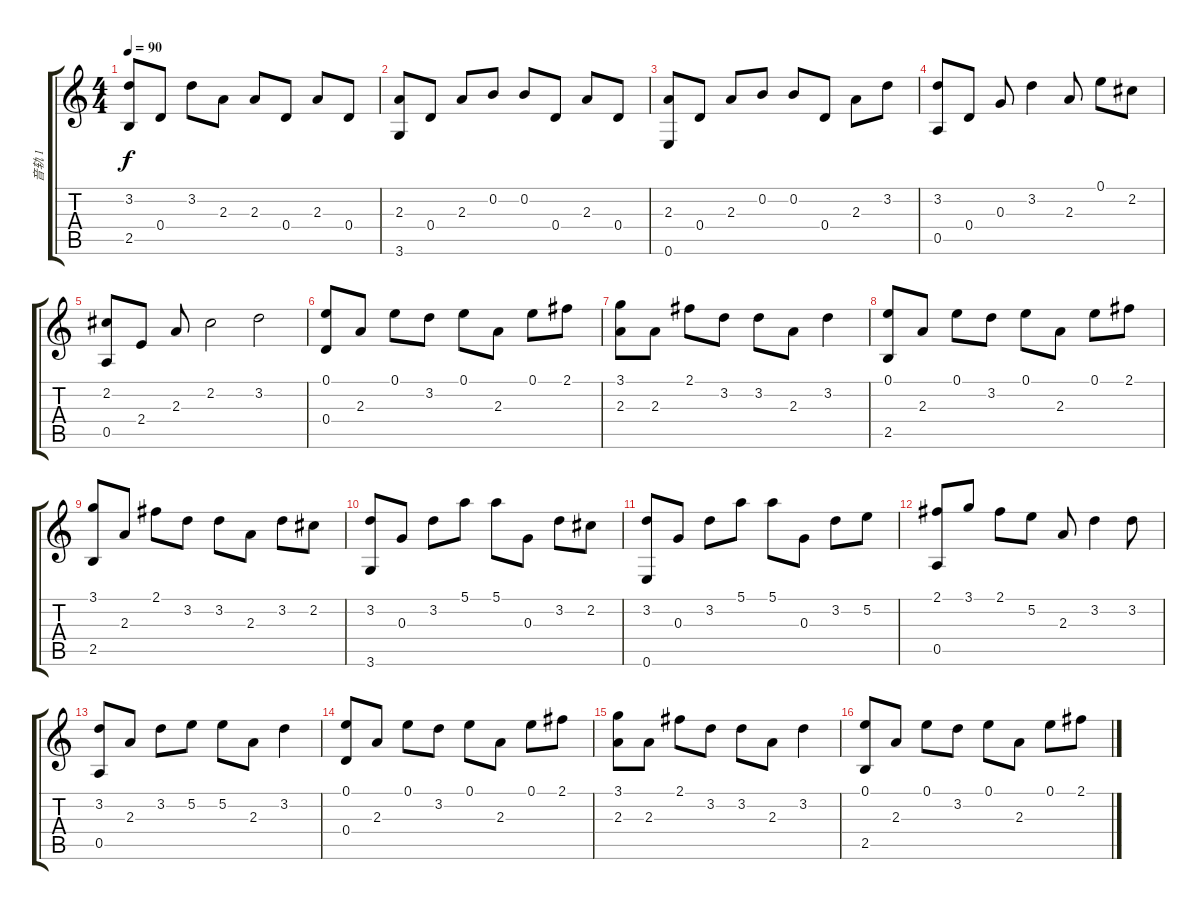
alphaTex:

\track ("音轨 1" "音轨 1") {instrument acousticguitarsteel}
\staff {score tabs}
\tuning (E4 B3 G3 D3 A2 E2) {hide}
\ts (4 4)
\tempo 90
\clef g2
\ks c
(3.2 2.5).8{dy f} 0.4.8 3.2.8 2.3.8 2.3.8 0.4.8 2.3.8 0.4.8 |
(2.3 3.6).8 0.4.8 2.3.8 0.2.8 0.2.8 0.4.8 2.3.8 0.4.8 |
(2.3 0.6).8 0.4.8 2.3.8 0.2.8 0.2.8 0.4.8 2.3.8 3.2.8 |
(3.2 0.5).8 0.4.8 0.3.8 3.2.4 2.3.8 0.1.8 2.2.8 |
(2.2 0.5).8 2.4.8 2.3.8 2.2.2 3.2.2 |
(0.1 0.4).8 2.3.8 0.1.8 3.2.8 0.1.8 2.3.8 0.1.8 2.1.8 |
(3.1 2.3).8 2.3.8 2.1.8 3.2.8 3.2.8 2.3.8 3.2.4 |
(0.1 2.5).8 2.3.8 0.1.8 3.2.8 0.1.8 2.3.8 0.1.8 2.1.8 |
(3.1 2.5).8 2.3.8 2.1.8 3.2.8 3.2.8 2.3.8 3.2.8 2.2.8 |
(3.2 3.6).8 0.3.8 3.2.8 5.1.8 5.1.8 0.3.8 3.2.8 2.2.8 |
(3.2 0.6).8 0.3.8 3.2.8 5.1.8 5.1.8 0.3.8 3.2.8 5.2.8 |
(2.1 0.5).8 3.1.8 2.1.8 5.2.8 2.3.8 3.2.4 3.2.8 |
(3.2 0.5).8 2.3.8 3.2.8 5.2.8 5.2.8 2.3.8 3.2.4 |
(0.1 0.4).8 2.3.8 0.1.8 3.2.8 0.1.8 2.3.8 0.1.8 2.1.8 |
(3.1 2.3).8 2.3.8 2.1.8 3.2.8 3.2.8 2.3.8 3.2.4 |
(0.1 2.5).8 2.3.8 0.1.8 3.2.8 0.1.8 2.3.8 0.1.8 2.1.8
